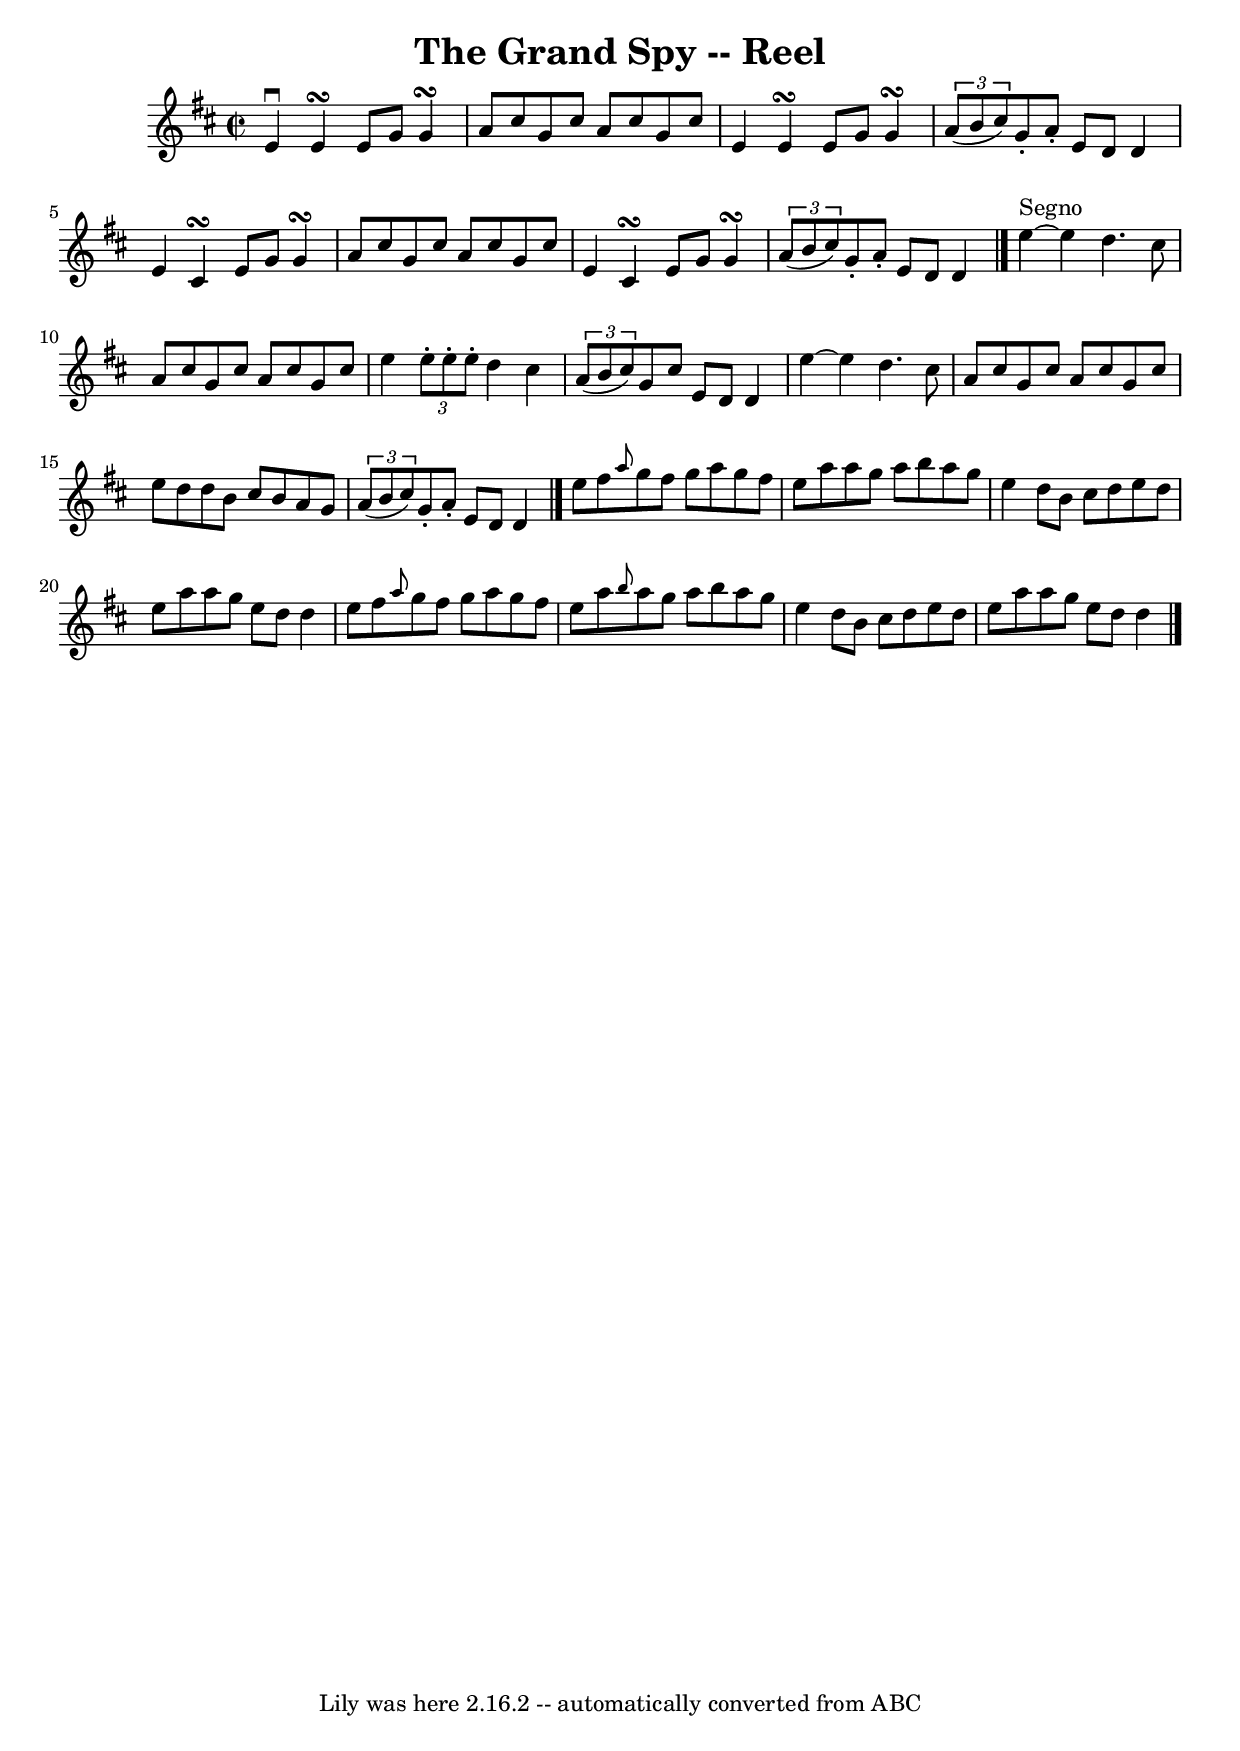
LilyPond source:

\version "2.16.2"
\include "Mammoth.ily"
\header {
  %% book = "Ryan's Mammoth Collection"
  crossRefNumber = "1"
  footnotes = "\\\\173\\\\This tune sounds better with 0 sharps, the book has 2."
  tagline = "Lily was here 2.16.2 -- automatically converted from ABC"
  title = "The Grand Spy -- Reel"

}
voicedefault =  {


  \override Staff.TimeSignature #'style = #'C
  \time 2/2 
  \key d \major
  e'4^\downbow e'4\turn e'8 g'8 g'4\turn    |
  a'8 cis''8 g'8 cis''8 a'8 cis''8 g'8 cis''8     |
  e'4 e'4\turn e'8 g'8 g'4\turn    |
  \times 2/3 { 
    a'8 (b'8 cis''8) 
  } g'8-. a'8-. e'8 d'8 d'4    |
  
  e'4 cis'4\turn e'8 g'8 g'4\turn    |
  a'8 cis''8    
  g'8 cis''8 a'8 cis''8 g'8 cis''8    |
  e'4 cis'4 
  \turn e'8 g'8 g'4\turn    |
  \times 2/3 { a'8 (b'8    
	       cis''8) 
	     } g'8-. a'8-. e'8 d'8 d'4    \bar "|." e''4^"Segno"  ~ e''4 d''4. cis''8    |
  a'8 cis''8 g'8    
  cis''8 a'8 cis''8 g'8 cis''8    |
  e''4  \times 2/3 {   
    e''8-. e''8-. e''8-. 
  } d''4 cis''4    |
  \times 2/3 { a'8 
	       (b'8 cis''8) 
	     } g'8 cis''8 e'8 d'8 d'4    |
  
  e''4   ~ e''4 d''4. cis''8    |
  a'8 cis''8 g'8    
  cis''8 a'8 cis''8 g'8 cis''8    |
  e''8 d''8 d''8    
  b'8 cis''8 b'8 a'8 g'8    |
  \times 2/3 { a'8 (b'8    
	       cis''8) 
	     } g'8-. a'8-. e'8 d'8 d'4    \bar "|." e''8    
  fis''8  \grace { a''8  
		 } g''8 fis''8 g''8 a''8 g''8 fis''8   |
  e''8 a''8 a''8 g''8 a''8 b''8 a''8 g''8     |
  e''4 d''8 b'8 cis''8 d''8 e''8 d''8    |
  
  e''8 a''8 a''8 g''8 e''8 d''8 d''4    |
  e''8    
  fis''8  \grace { a''8  
		 } g''8 fis''8 g''8 a''8 g''8 fis''8   |
  e''8 a''8  \grace { b''8  
		    } a''8 g''8 a''8 b''8   
  a''8 g''8    |
  e''4 d''8 b'8 cis''8 d''8 e''8    
  d''8    |
  e''8 a''8 a''8 g''8 e''8 d''8 d''4      
  \bar "|."   

}

\score{
  <<

    \context Staff="default"
    {
      \voicedefault 
      
    }

  >>
  \layout {
    
  }
  \midi {
  }

}
